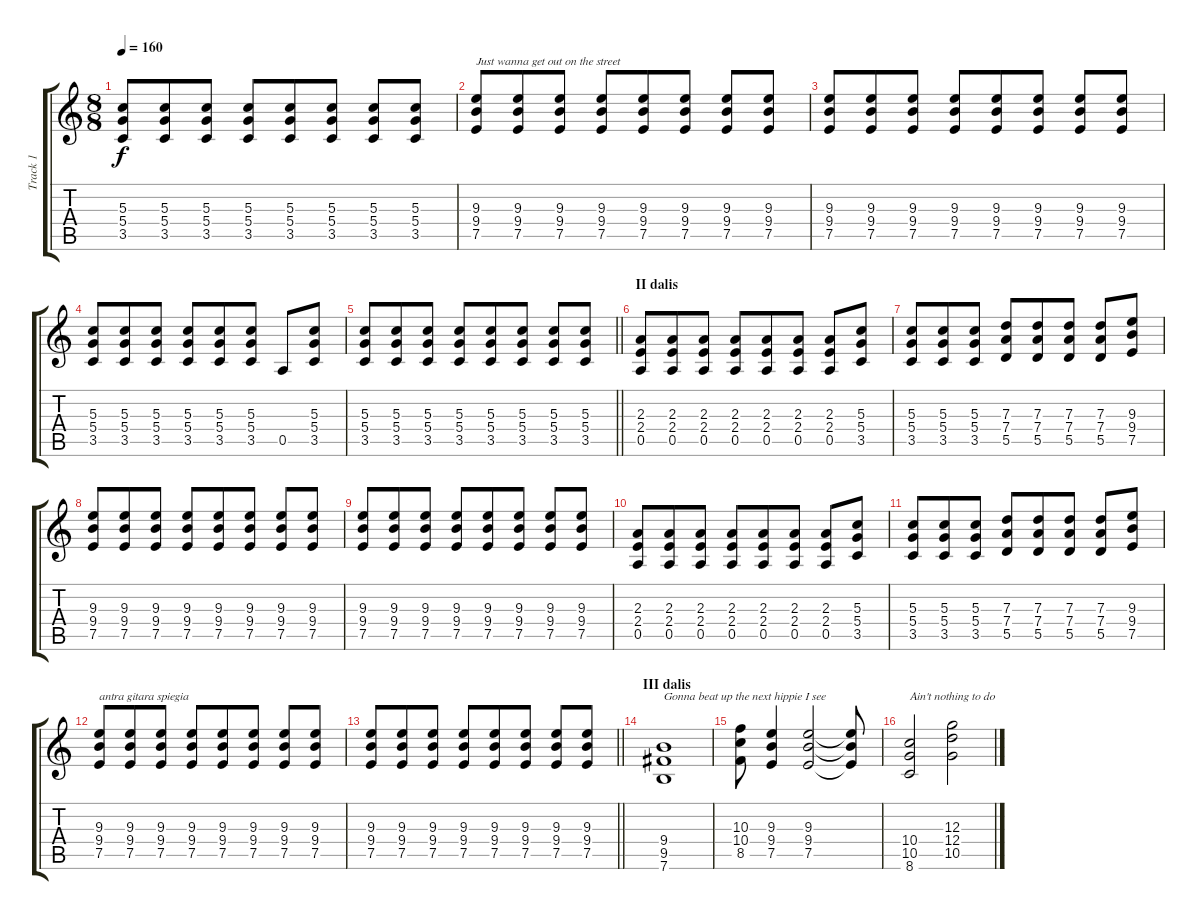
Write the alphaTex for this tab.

\track ("Track 1" "Track 1") {instrument distortionguitar}
\staff {score tabs}
\tuning (E4 B3 G3 D3 A2 E2) {hide}
\ts (8 8)
\tempo 160
\clef g2
\ks c
(5.3 5.4 3.5).8{dy f} (5.3 5.4 3.5).8 (5.3 5.4 3.5).8 (5.3 5.4 3.5).8 (5.3 5.4 3.5).8 (5.3 5.4 3.5).8 (5.3 5.4 3.5).8 (5.3 5.4 3.5).8 |
(9.3 9.4 7.5).8{txt "Just wanna get out on the street"} (9.3 9.4 7.5).8 (9.3 9.4 7.5).8 (9.3 9.4 7.5).8 (9.3 9.4 7.5).8 (9.3 9.4 7.5).8 (9.3 9.4 7.5).8 (9.3 9.4 7.5).8 |
(9.3 9.4 7.5).8 (9.3 9.4 7.5).8 (9.3 9.4 7.5).8 (9.3 9.4 7.5).8 (9.3 9.4 7.5).8 (9.3 9.4 7.5).8 (9.3 9.4 7.5).8 (9.3 9.4 7.5).8 |
(5.3 5.4 3.5).8 (5.3 5.4 3.5).8 (5.3 5.4 3.5).8 (5.3 5.4 3.5).8 (5.3 5.4 3.5).8 (5.3 5.4 3.5).8 0.5.8 (5.3 5.4 3.5).8 |
\barLineRight lightlight
(5.3 5.4 3.5).8 (5.3 5.4 3.5).8 (5.3 5.4 3.5).8 (5.3 5.4 3.5).8 (5.3 5.4 3.5).8 (5.3 5.4 3.5).8 (5.3 5.4 3.5).8 (5.3 5.4 3.5).8 |
\section ("" "II dalis")
(2.3 2.4 0.5).8 (2.3 2.4 0.5).8 (2.3 2.4 0.5).8 (2.3 2.4 0.5).8 (2.3 2.4 0.5).8 (2.3 2.4 0.5).8 (2.3 2.4 0.5).8 (5.3 5.4 3.5).8 |
(5.3 5.4 3.5).8 (5.3 5.4 3.5).8 (5.3 5.4 3.5).8 (7.3 7.4 5.5).8 (7.3 7.4 5.5).8 (7.3 7.4 5.5).8 (7.3 7.4 5.5).8 (9.3 9.4 7.5).8 |
(9.3 9.4 7.5).8 (9.3 9.4 7.5).8 (9.3 9.4 7.5).8 (9.3 9.4 7.5).8 (9.3 9.4 7.5).8 (9.3 9.4 7.5).8 (9.3 9.4 7.5).8 (9.3 9.4 7.5).8 |
(9.3 9.4 7.5).8 (9.3 9.4 7.5).8 (9.3 9.4 7.5).8 (9.3 9.4 7.5).8 (9.3 9.4 7.5).8 (9.3 9.4 7.5).8 (9.3 9.4 7.5).8 (9.3 9.4 7.5).8 |
(2.3 2.4 0.5).8 (2.3 2.4 0.5).8 (2.3 2.4 0.5).8 (2.3 2.4 0.5).8 (2.3 2.4 0.5).8 (2.3 2.4 0.5).8 (2.3 2.4 0.5).8 (5.3 5.4 3.5).8 |
(5.3 5.4 3.5).8 (5.3 5.4 3.5).8 (5.3 5.4 3.5).8 (7.3 7.4 5.5).8 (7.3 7.4 5.5).8 (7.3 7.4 5.5).8 (7.3 7.4 5.5).8 (9.3 9.4 7.5).8 |
(9.3 9.4 7.5).8{txt "antra gitara spiegia"} (9.3 9.4 7.5).8 (9.3 9.4 7.5).8 (9.3 9.4 7.5).8 (9.3 9.4 7.5).8 (9.3 9.4 7.5).8 (9.3 9.4 7.5).8 (9.3 9.4 7.5).8 |
\barLineRight lightlight
(9.3 9.4 7.5).8 (9.3 9.4 7.5).8 (9.3 9.4 7.5).8 (9.3 9.4 7.5).8 (9.3 9.4 7.5).8 (9.3 9.4 7.5).8 (9.3 9.4 7.5).8 (9.3 9.4 7.5).8 |
\section ("" "III dalis")
(9.4 9.5 7.6).1{txt "Gonna beat up the next hippie I see"} |
(10.3 10.4 8.5).8 (9.3 9.4 7.5).4 (9.3 9.4 7.5).2 (9.3{t} 9.4{t} 7.5{t}).8 |
(10.4 10.5 8.6).2{txt "Ain't nothing to do"} (12.3 12.4 10.5).2
